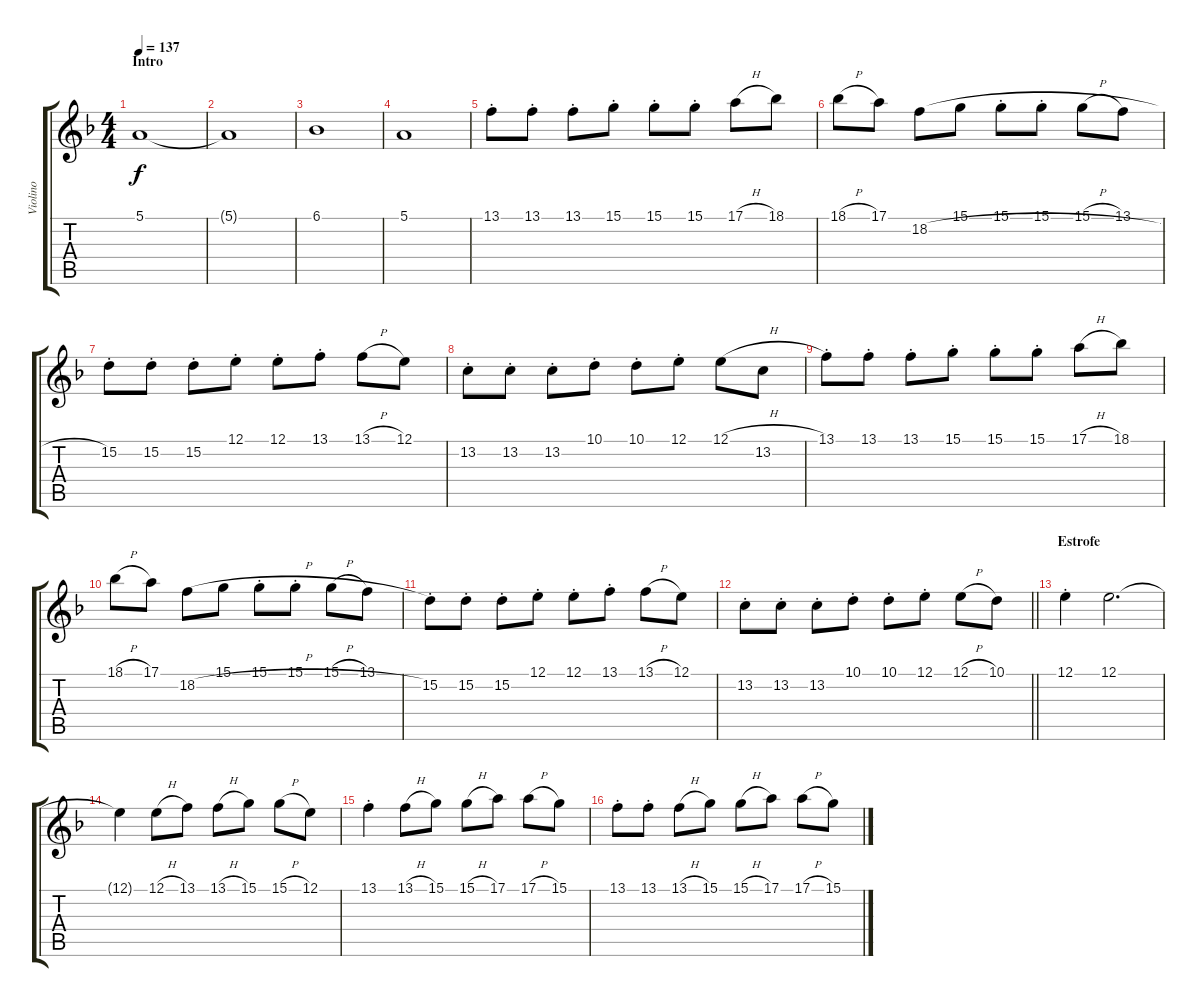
\track ("Violino" "Violino") {instrument stringensemble1}
\staff {score tabs}
\tuning (E4 B3 G3 D3 A2 E2) {hide}
\ts (4 4)
\section ("" "Intro")
\tempo 137
\clef g2
\ks dminor
5.1.1{dy f instrument stringensemble1} |
5.1{t}.1 |
6.1.1 |
5.1.1 |
13.1{st}.8 13.1{st}.8 13.1{st}.8 15.1{st}.8 15.1{st}.8 15.1{st}.8 17.1{h}.8 18.1.8 |
18.1{h}.8 17.1.8 18.2{h}.8 15.1.8 15.1{st}.8 15.1{st}.8 15.1{h}.8 13.1.8 |
15.2{st}.8 15.2{st}.8 15.2{st}.8 12.1{st}.8 12.1{st}.8 13.1{st}.8 13.1{h}.8 12.1.8 |
13.2{st}.8 13.2{st}.8 13.2{st}.8 10.1{st}.8 10.1{st}.8 12.1{st}.8 12.1{h}.8 13.2.8 |
13.1{st}.8 13.1{st}.8 13.1{st}.8 15.1{st}.8 15.1{st}.8 15.1{st}.8 17.1{h}.8 18.1.8 |
18.1{h}.8 17.1.8 18.2{h}.8 15.1.8 15.1{st}.8 15.1{st}.8 15.1{h}.8 13.1.8 |
15.2{st}.8 15.2{st}.8 15.2{st}.8 12.1{st}.8 12.1{st}.8 13.1{st}.8 13.1{h}.8 12.1.8 |
\barLineRight lightlight
13.2{st}.8 13.2{st}.8 13.2{st}.8 10.1{st}.8 10.1{st}.8 12.1{st}.8 12.1{h}.8 10.1.8 |
\section ("" "Estrofe")
12.1{st}.4 12.1.2{d} |
12.1{t}.4 12.1{h}.8 13.1.8 13.1{h}.8 15.1.8 15.1{h}.8 12.1.8 |
13.1{st}.4 13.1{h}.8 15.1.8 15.1{h}.8 17.1.8 17.1{h}.8 15.1.8 |
13.1{st}.8 13.1{st}.8 13.1{h}.8 15.1.8 15.1{h}.8 17.1.8 17.1{h}.8 15.1.8
